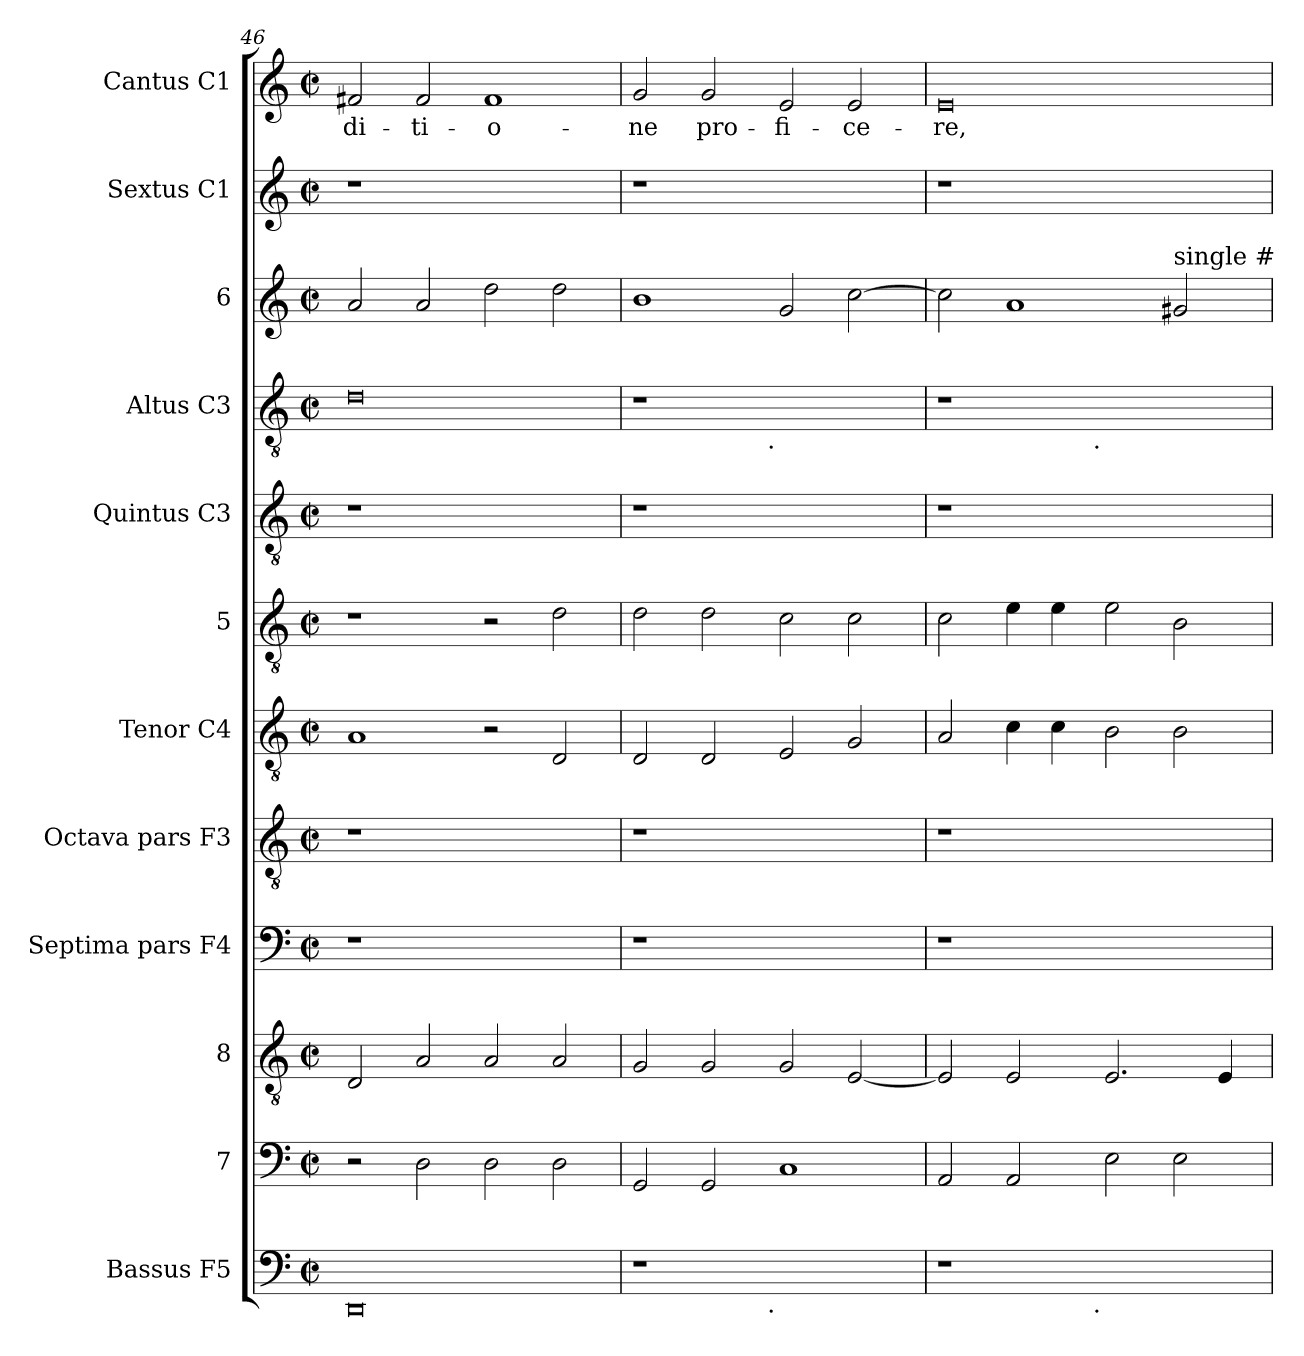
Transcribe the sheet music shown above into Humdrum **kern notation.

**kern	**kern	**kern	**kern	**kern	**kern	**kern	**kern	**kern	**kern	**kern	**kern	**text
*part12	*part11	*part10	*part9	*part8	*part7	*part6	*part5	*part4	*part3	*part2	*part1	*part1
*staff12	*staff11	*staff10	*staff9	*staff8	*staff7	*staff6	*staff5	*staff4	*staff3	*staff2	*staff1	*staff1
*I"Bassus F5	*I"7	*I"8	*I"Septima pars F4	*I"Octava pars F3	*I"Tenor C4	*I"5	*I"Quintus C3	*I"Altus C3	*I"6	*I"Sextus C1	*I"Cantus C1	*
*I'B	*	*	*	*	*I'T	*	*	*I'A	*	*	*I'C	*
*clefF4	*clefF4	*clefGv2	*clefF4	*clefGv2	*clefGv2	*clefGv2	*clefGv2	*clefGv2	*clefG2	*clefG2	*clefG2	*
*ITrd7c12	*	*	*	*	*	*	*	*	*	*	*	*
*k[]	*k[]	*k[]	*k[]	*k[]	*k[]	*k[]	*k[]	*k[]	*k[]	*k[]	*k[]	*
*C:	*C:	*C:	*C:	*C:	*C:	*C:	*C:	*C:	*C:	*C:	*C:	*
*M2/2	*M2/2	*M2/2	*M2/2	*M2/2	*M2/2	*M2/2	*M2/2	*M2/2	*M2/2	*M2/2	*M2/2	*
*met(c|)	*met(c|)	*met(c|)	*met(c|)	*met(c|)	*met(c|)	*met(c|)	*met(c|)	*met(c|)	*met(c|)	*met(c|)	*met(c|)	*
=46	=46	=46	=46	=46	=46	=46	=46	=46	=46	=46	=46	=46
!	!	!	!	!	!	!	!	!	!	!	!	!LO:LY:b
0DDD	2r	2D/	1r	1r	1A	1r	1r	0d	2a/	1r	2f#X/	-di-
!	!	!	!	!	!	!	!	!	!	!	!	!LO:LY:b
.	2D\	2A/	.	.	.	.	.	.	2a/	.	2f#/	-ti-
!	!	!	!	!	!	!	!	!	!	!	!	!LO:LY:b
.	2D\	2A/	1ryy	1ryy	2r	2r	1ryy	.	2dd\	1ryy	1f#	-o-
.	2D\	2A/	.	.	2D/	2d\	.	.	2dd\	.	.	.
=47	=47	=47	=47	=47	=47	=47	=47	=47	=47	=47	=47	=47
!	!	!	!	!	!	!	!	!	!	!	!	!LO:LY:b
*^	*	*	*	*	*	*	*	*^	*	*	*	*
1r	2ryy	2GG/	2G/	1r	1r	2D/	2d\	1r	1r	2ryy	1b	1r	2g/	-ne
!	!	!	!	!	!	!	!	!	!	!	!	!	!	!LO:LY:b
.	4...ryy	2GG/	2G/	.	.	2D/	2d\	.	.	4...ryy	.	.	2g/	pro-
!	!	!	!	!	!	!	!	!	!	!LO:TX:b:t=.	!	!	!	!
!	!LO:TX:b:t=.	!	!	!	!	!	!	!	!	!	!	!	!	!
.	1ryy	.	.	.	.	.	.	.	.	1ryy	.	.	.	.
!	!	!	!	!	!	!	!	!	!	!	!	!	!	!LO:LY:b
1ryy	.	1C	2G/	1ryy	1ryy	2E/	2c\	1ryy	1ryy	.	2g/	1ryy	2e/	-fi-
!	!	!	!	!	!	!	!	!	!	!	!	!	!	!LO:LY:b
.	.	.	[<2E/	.	.	2G/	2c\	.	.	.	[>2cc\	.	2e/	-ce-
.	32ryy	.	.	.	.	.	.	.	.	32ryy	.	.	.	.
=48	=48	=48	=48	=48	=48	=48	=48	=48	=48	=48	=48	=48	=48	=48
!	!	!	!	!	!	!	!	!	!	!	!	!	!	!LO:LY:b
1r	2ryy	2AA/	2E/]	1r	1r	2A/	2c\	1r	1r	2ryy	2cc\]	1r	0e	-re,
.	4...ryy	2AA/	2E/	.	.	4c\	4e\	.	.	4...ryy	1a	.	.	.
.	.	.	.	.	.	4c\	4e\	.	.	.	.	.	.	.
!	!	!	!	!	!	!	!	!	!	!LO:TX:b:t=.	!	!	!	!
!	!LO:TX:b:t=.	!	!	!	!	!	!	!	!	!	!	!	!	!
.	1ryy	.	.	.	.	.	.	.	.	1ryy	.	.	.	.
1ryy	.	2E\	2.E/	1ryy	1ryy	2B\	2e\	1ryy	1ryy	.	.	1ryy	.	.
!	!	!	!	!	!	!	!	!	!	!	!LO:TX:a:t=single #	!	!	!
.	.	2E\	.	.	.	2B\	2B\	.	.	.	2g#/	.	.	.
.	.	.	4E/	.	.	.	.	.	.	.	.	.	.	.
.	32ryy	.	.	.	.	.	.	.	.	32ryy	.	.	.	.
*v	*v	*	*	*	*	*	*	*	*v	*v	*	*	*	*
=	=	=	=	=	=	=	=	=	=	=	=	=
*-	*-	*-	*-	*-	*-	*-	*-	*-	*-	*-	*-	*-
